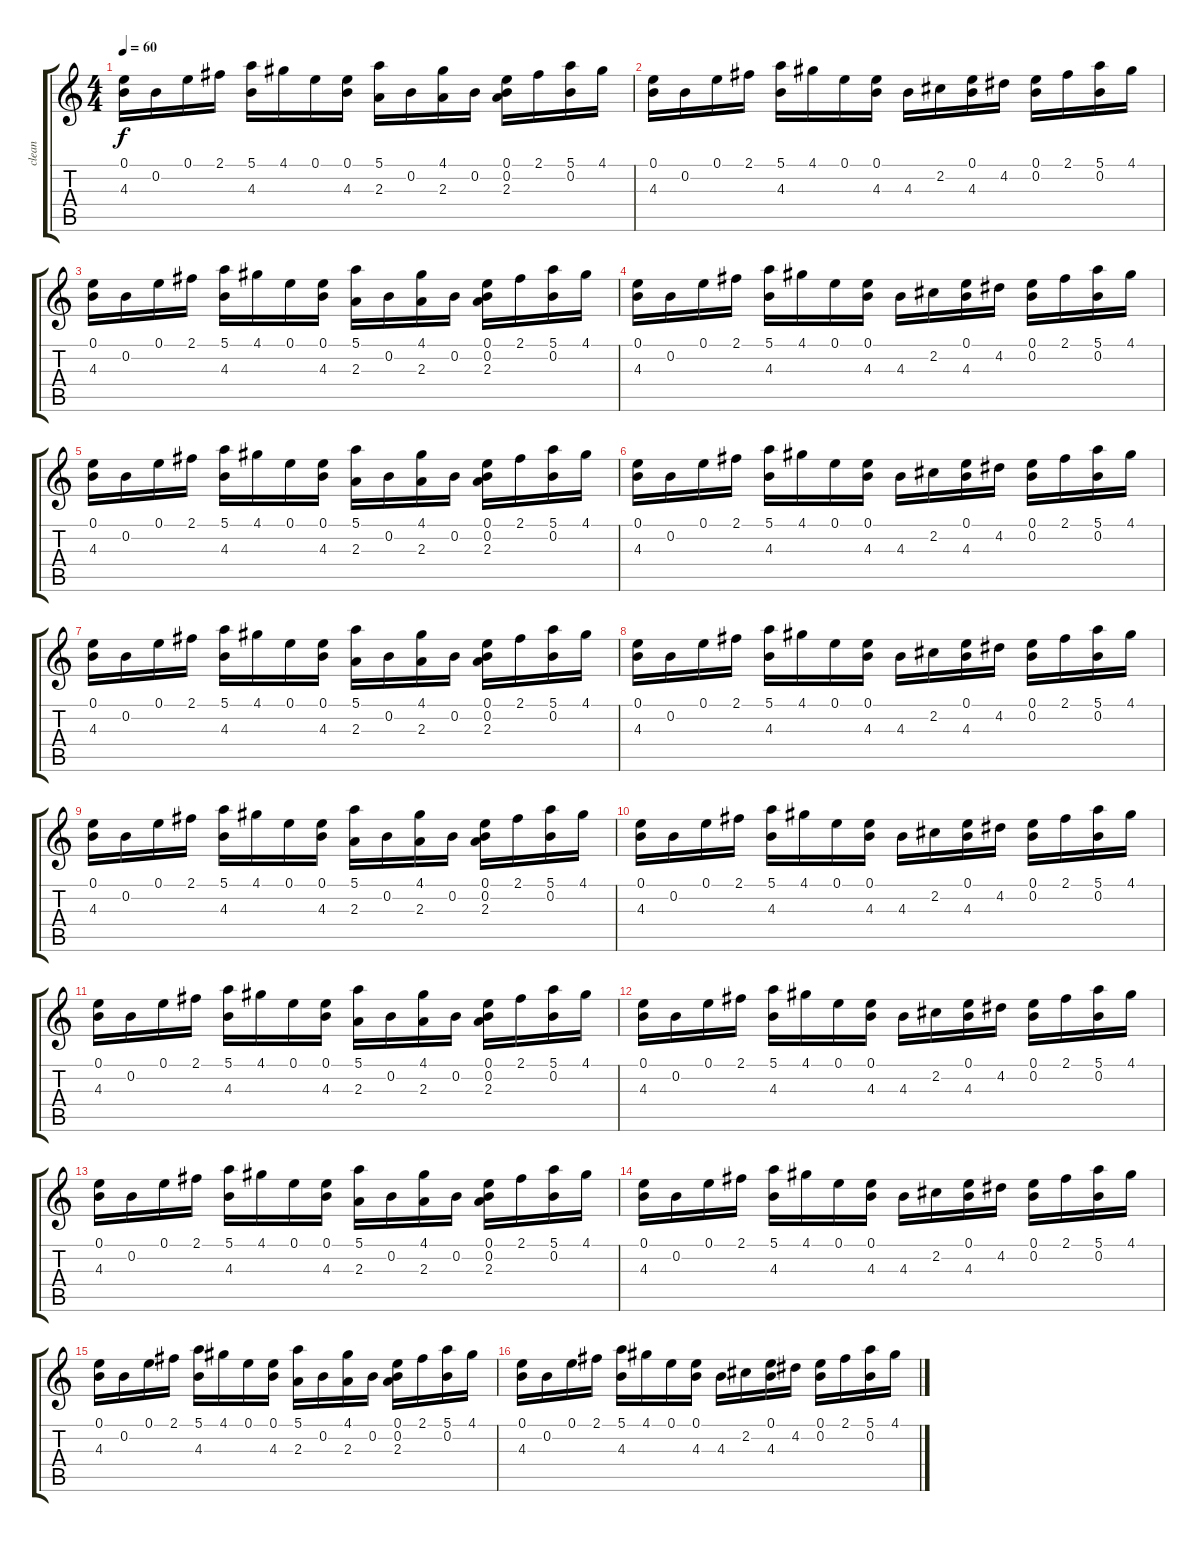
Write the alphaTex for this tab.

\track ("clean" "clean") {instrument electricguitarclean}
\staff {score tabs}
\tuning (E4 B3 G3 D3 A2 E2) {hide}
\ts (4 4)
\tempo 60
\clef g2
\ks c
(0.1 4.3).16{dy f balance 12} 0.2.16 0.1.16 2.1.16 (5.1 4.3).16{balance 16} 4.1.16 0.1.16 (0.1 4.3).16 (5.1 2.3).16{balance 12} 0.2.16 (4.1 2.3).16 0.2.16 (0.1 0.2 2.3).16{balance 8} 2.1.16 (5.1 0.2).16 4.1.16 |
(0.1 4.3).16{balance 4} 0.2.16 0.1.16 2.1.16 (5.1 4.3).16{balance 0} 4.1.16 0.1.16 (0.1 4.3).16 4.3.16{balance 4} 2.2.16 (0.1 4.3).16 4.2.16 (0.1 0.2).16{balance 8} 2.1.16 (5.1 0.2).16 4.1.16 |
(0.1 4.3).16{balance 12} 0.2.16 0.1.16 2.1.16 (5.1 4.3).16{balance 16} 4.1.16 0.1.16 (0.1 4.3).16 (5.1 2.3).16{balance 12} 0.2.16 (4.1 2.3).16 0.2.16 (0.1 0.2 2.3).16{balance 8} 2.1.16 (5.1 0.2).16 4.1.16 |
(0.1 4.3).16{balance 4} 0.2.16 0.1.16 2.1.16 (5.1 4.3).16{balance 0} 4.1.16 0.1.16 (0.1 4.3).16 4.3.16{balance 4} 2.2.16 (0.1 4.3).16 4.2.16 (0.1 0.2).16{balance 8} 2.1.16 (5.1 0.2).16 4.1.16 |
(0.1 4.3).16{balance 12} 0.2.16 0.1.16 2.1.16 (5.1 4.3).16{balance 16} 4.1.16 0.1.16 (0.1 4.3).16 (5.1 2.3).16{balance 12} 0.2.16 (4.1 2.3).16 0.2.16 (0.1 0.2 2.3).16{balance 8} 2.1.16 (5.1 0.2).16 4.1.16 |
(0.1 4.3).16{balance 4} 0.2.16 0.1.16 2.1.16 (5.1 4.3).16{balance 0} 4.1.16 0.1.16 (0.1 4.3).16 4.3.16{balance 4} 2.2.16 (0.1 4.3).16 4.2.16 (0.1 0.2).16{balance 8} 2.1.16 (5.1 0.2).16 4.1.16 |
(0.1 4.3).16{balance 12} 0.2.16 0.1.16 2.1.16 (5.1 4.3).16{balance 16} 4.1.16 0.1.16 (0.1 4.3).16 (5.1 2.3).16{balance 12} 0.2.16 (4.1 2.3).16 0.2.16 (0.1 0.2 2.3).16{balance 8} 2.1.16 (5.1 0.2).16 4.1.16 |
(0.1 4.3).16{balance 4} 0.2.16 0.1.16 2.1.16 (5.1 4.3).16{balance 0} 4.1.16 0.1.16 (0.1 4.3).16 4.3.16{balance 4} 2.2.16 (0.1 4.3).16 4.2.16 (0.1 0.2).16{balance 8} 2.1.16 (5.1 0.2).16 4.1.16 |
(0.1 4.3).16{balance 12} 0.2.16 0.1.16 2.1.16 (5.1 4.3).16{balance 16} 4.1.16 0.1.16 (0.1 4.3).16 (5.1 2.3).16{balance 12} 0.2.16 (4.1 2.3).16 0.2.16 (0.1 0.2 2.3).16{balance 8} 2.1.16 (5.1 0.2).16 4.1.16 |
(0.1 4.3).16{balance 4} 0.2.16 0.1.16 2.1.16 (5.1 4.3).16{balance 0} 4.1.16 0.1.16 (0.1 4.3).16 4.3.16{balance 4} 2.2.16 (0.1 4.3).16 4.2.16 (0.1 0.2).16{balance 8} 2.1.16 (5.1 0.2).16 4.1.16 |
(0.1 4.3).16{balance 12} 0.2.16 0.1.16 2.1.16 (5.1 4.3).16{balance 16} 4.1.16 0.1.16 (0.1 4.3).16 (5.1 2.3).16{balance 12} 0.2.16 (4.1 2.3).16 0.2.16 (0.1 0.2 2.3).16{balance 8} 2.1.16 (5.1 0.2).16 4.1.16 |
(0.1 4.3).16{balance 4} 0.2.16 0.1.16 2.1.16 (5.1 4.3).16{balance 0} 4.1.16 0.1.16 (0.1 4.3).16 4.3.16{balance 4} 2.2.16 (0.1 4.3).16 4.2.16 (0.1 0.2).16{balance 8} 2.1.16 (5.1 0.2).16 4.1.16 |
(0.1 4.3).16{balance 12} 0.2.16 0.1.16 2.1.16 (5.1 4.3).16{balance 16} 4.1.16 0.1.16 (0.1 4.3).16 (5.1 2.3).16{balance 12} 0.2.16 (4.1 2.3).16 0.2.16 (0.1 0.2 2.3).16{balance 8} 2.1.16 (5.1 0.2).16 4.1.16 |
(0.1 4.3).16{balance 4} 0.2.16 0.1.16 2.1.16 (5.1 4.3).16{balance 0} 4.1.16 0.1.16 (0.1 4.3).16 4.3.16{balance 4} 2.2.16 (0.1 4.3).16 4.2.16 (0.1 0.2).16{balance 8} 2.1.16 (5.1 0.2).16 4.1.16 |
(0.1 4.3).16{balance 12} 0.2.16 0.1.16 2.1.16 (5.1 4.3).16{balance 16} 4.1.16 0.1.16 (0.1 4.3).16 (5.1 2.3).16{balance 12} 0.2.16 (4.1 2.3).16 0.2.16 (0.1 0.2 2.3).16{balance 8} 2.1.16 (5.1 0.2).16 4.1.16 |
(0.1 4.3).16{balance 4} 0.2.16 0.1.16 2.1.16 (5.1 4.3).16{balance 0} 4.1.16 0.1.16 (0.1 4.3).16 4.3.16{balance 4} 2.2.16 (0.1 4.3).16 4.2.16 (0.1 0.2).16{balance 8} 2.1.16 (5.1 0.2).16 4.1.16
